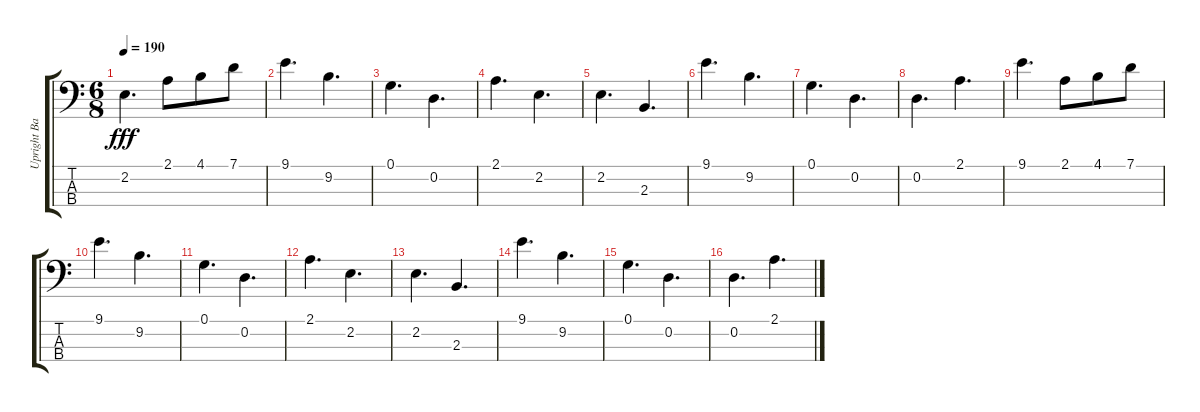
\track ("Upright Bass" "Upright Ba") {instrument acousticbass}
\staff {score tabs}
\tuning (G2 D2 A1 E1) {hide}
\ts (6 8)
\tempo 190
\clef f4
\ks c
2.2.4{d dy fff} 2.1.8 4.1.8 7.1.8 |
9.1.4{d} 9.2.4{d} |
0.1.4{d} 0.2.4{d} |
2.1.4{d} 2.2.4{d} |
2.2.4{d} 2.3.4{d} |
9.1.4{d} 9.2.4{d} |
0.1.4{d} 0.2.4{d} |
0.2.4{d} 2.1.4{d} |
9.1.4{d} 2.1.8 4.1.8 7.1.8 |
9.1.4{d} 9.2.4{d} |
0.1.4{d} 0.2.4{d} |
2.1.4{d} 2.2.4{d} |
2.2.4{d} 2.3.4{d} |
9.1.4{d} 9.2.4{d} |
0.1.4{d} 0.2.4{d} |
0.2.4{d} 2.1.4{d}
